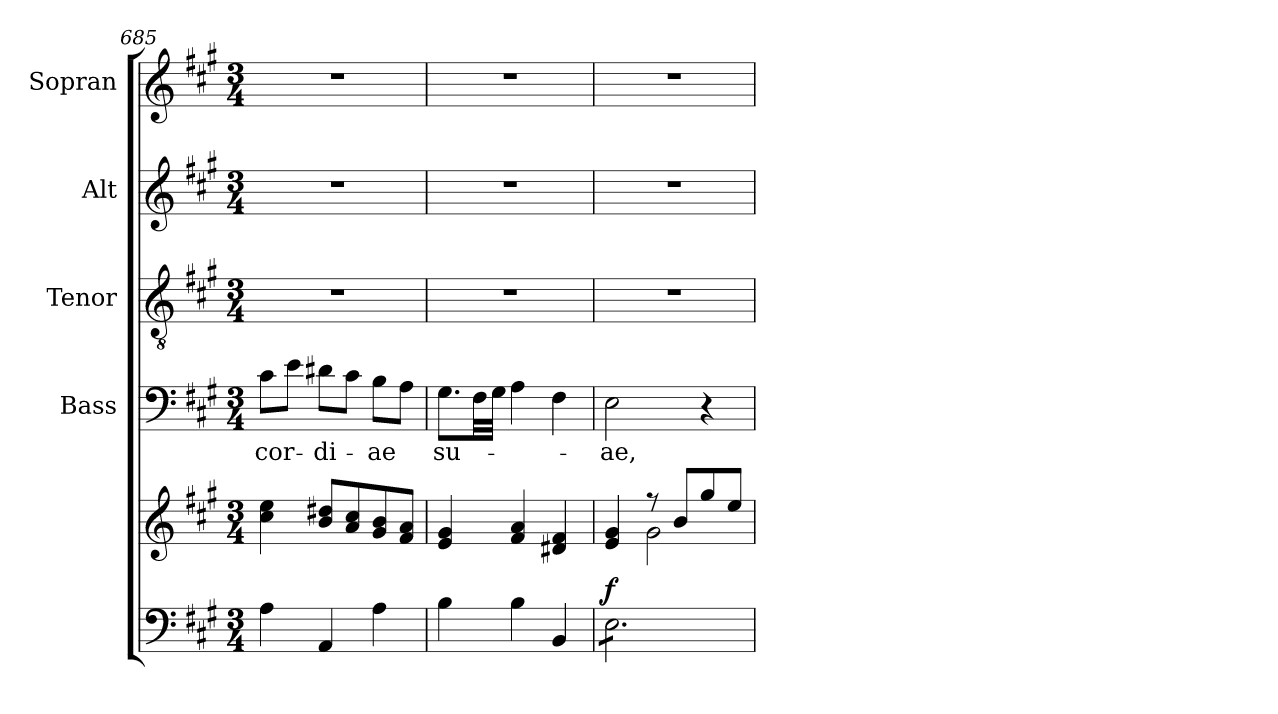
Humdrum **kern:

**kern	**kern	**dynam	**kern	**text	**kern	**kern	**kern
*part5	*part5	*part5	*part4	*part4	*part3	*part2	*part1
*staff6	*staff5	*staff5/6	*staff4	*staff4	*staff3	*staff2	*staff1
*	*	*	*I"Bass	*	*I"Tenor	*I"Alt	*I"Sopran
*	*	*	*I'B.	*	*I'T.	*I'A.	*I'S.
*clefF4	*clefG2	*	*clefF4	*	*clefGv2	*clefG2	*clefG2
*k[f#c#g#]	*k[f#c#g#]	*	*k[f#c#g#]	*	*k[f#c#g#]	*k[f#c#g#]	*k[f#c#g#]
*A:	*A:	*	*A:	*	*A:	*A:	*A:
*M3/4	*M3/4	*	*M3/4	*	*M3/4	*M3/4	*M3/4
=685	=685	=685	=685	=685	=685	=685	=685
!	!	!	!	!LO:LY:b	!	!	!
4A\	4cc#\ 4ee\	.	8c#\L	-cor-	2.r	2.r	2.r
.	.	.	8e\J	.	.	.	.
!	!	!	!	!LO:LY:b	!	!	!
4AA/	8b/ 8dd#X/L	.	8d#X\L	-di-	.	.	.
.	8a/ 8cc#/	.	8c#\J	.	.	.	.
!	!	!	!	!LO:LY:b	!	!	!
4A\	8g#/ 8b/	.	8B\L	-ae	.	.	.
.	8f#/ 8a/J	.	8A\J	.	.	.	.
=686	=686	=686	=686	=686	=686	=686	=686
!	!	!	!	!LO:LY:b	!	!	!
4B\	4e/ 4g#/	.	8.G#\L	su-	2.r	2.r	2.r
.	.	.	32F#\LL	.	.	.	.
.	.	.	32G#\JJJ	.	.	.	.
4B\	4f#/ 4a/	.	4A\	.	.	.	.
4BB/	4d#X/ 4f#/	.	4F#\	.	.	.	.
=687	=687	=687	=687	=687	=687	=687	=687
*	*^	*	*	*	*	*	*
!	!	!	!LO:DY:a=2	!	!LO:LY:b	!	!	!
*tremolo	*	*	*	*	*	*	*	*
8E\L	4e/ 4g#/	4ryy	f	2E\	-ae,	2.r	2.r	2.r
8E\	.	.	.	.	.	.	.	.
8E\	8ree	2g#\	.	.	.	.	.	.
8E\	8b/L	.	.	.	.	.	.	.
8E\	8gg#/	.	.	4r	.	.	.	.
8E\J	8ee/J	.	.	.	.	.	.	.
*Xtremolo	*	*	*	*	*	*	*	*
*	*v	*v	*	*	*	*	*	*
=	=	=	=	=	=	=	=
*-	*-	*-	*-	*-	*-	*-	*-
